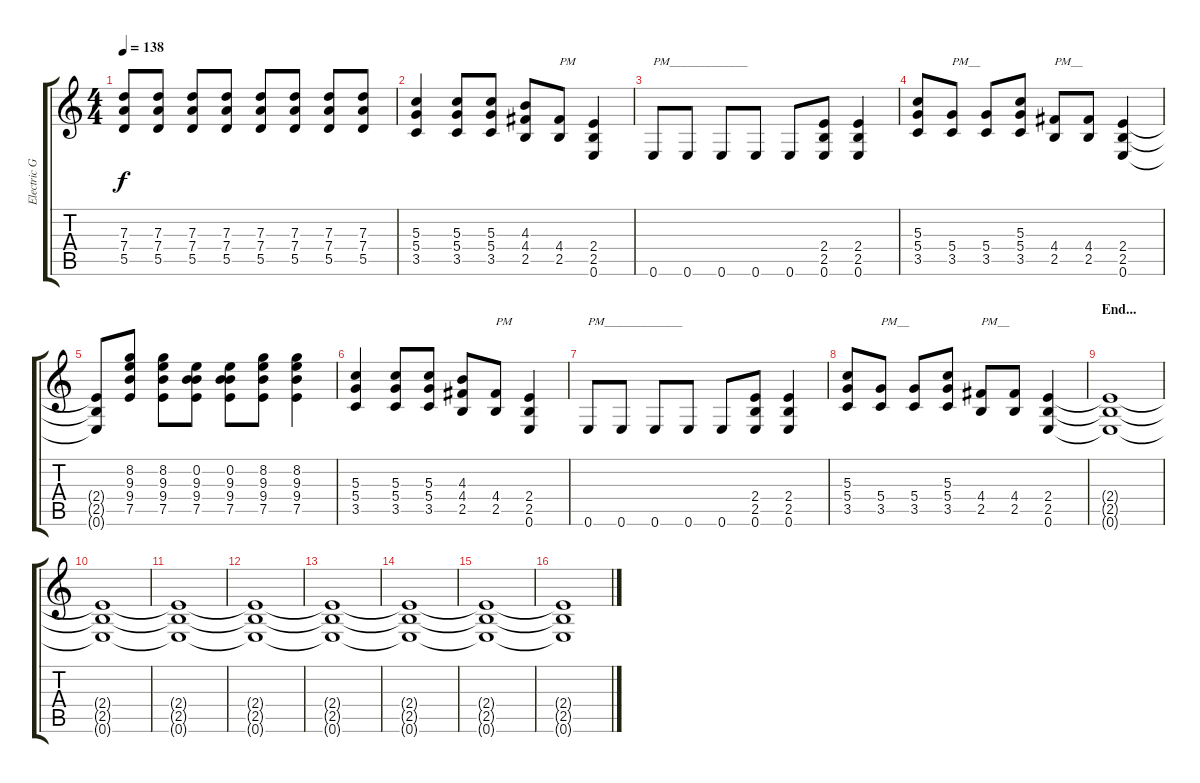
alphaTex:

\track ("Electric Guitar" "Electric G") {instrument distortionguitar}
\staff {score tabs}
\tuning (E4 B3 G3 D3 A2 E2) {hide}
\ts (4 4)
\tempo 138
\clef g2
\ks c
(7.3 7.4 5.5).8{dy f} (7.3 7.4 5.5).8 (7.3 7.4 5.5).8 (7.3 7.4 5.5).8 (7.3 7.4 5.5).8 (7.3 7.4 5.5).8 (7.3 7.4 5.5).8 (7.3 7.4 5.5).8 |
(5.3 5.4 3.5).4{volume 16} (5.3 5.4 3.5).8 (5.3 5.4 3.5).8 (4.3 4.4 2.5).8 (4.4 2.5).8{txt "PM"} (2.4 2.5 0.6).4 |
0.6.8{txt "PM_____________"} 0.6.8 0.6.8 0.6.8 0.6.8 (2.4 2.5 0.6).8 (2.4 2.5 0.6).4 |
(5.3 5.4 3.5).8 (5.4 3.5).8{txt "PM__"} (5.4 3.5).8 (5.3 5.4 3.5).8 (4.4 2.5).8{txt "PM__"} (4.4 2.5).8 (2.4 2.5 0.6).4 |
(2.4{t} 2.5{t} 0.6{t}).8 (8.2 9.3 9.4 7.5).8 (8.2 9.3 9.4 7.5).8 (0.2 9.3 9.4 7.5).8 (0.2 9.3 9.4 7.5).8 (8.2 9.3 9.4 7.5).8 (8.2 9.3 9.4 7.5).4 |
(5.3 5.4 3.5).4{volume 16} (5.3 5.4 3.5).8 (5.3 5.4 3.5).8 (4.3 4.4 2.5).8 (4.4 2.5).8{txt "PM"} (2.4 2.5 0.6).4 |
0.6.8{txt "PM_____________"} 0.6.8 0.6.8 0.6.8 0.6.8 (2.4 2.5 0.6).8 (2.4 2.5 0.6).4 |
(5.3 5.4 3.5).8 (5.4 3.5).8{txt "PM__"} (5.4 3.5).8 (5.3 5.4 3.5).8 (4.4 2.5).8{txt "PM__"} (4.4 2.5).8 (2.4 2.5 0.6).4 |
\section ("" "End...")
(2.4{t} 2.5{t} 0.6{t}).1 |
(2.4{t} 2.5{t} 0.6{t}).1{volume 10} |
(2.4{t} 2.5{t} 0.6{t}).1 |
(2.4{t} 2.5{t} 0.6{t}).1{volume 5} |
(2.4{t} 2.5{t} 0.6{t}).1 |
(2.4{t} 2.5{t} 0.6{t}).1{volume 0} |
(2.4{t} 2.5{t} 0.6{t}).1 |
(2.4{t} 2.5{t} 0.6{t}).1
